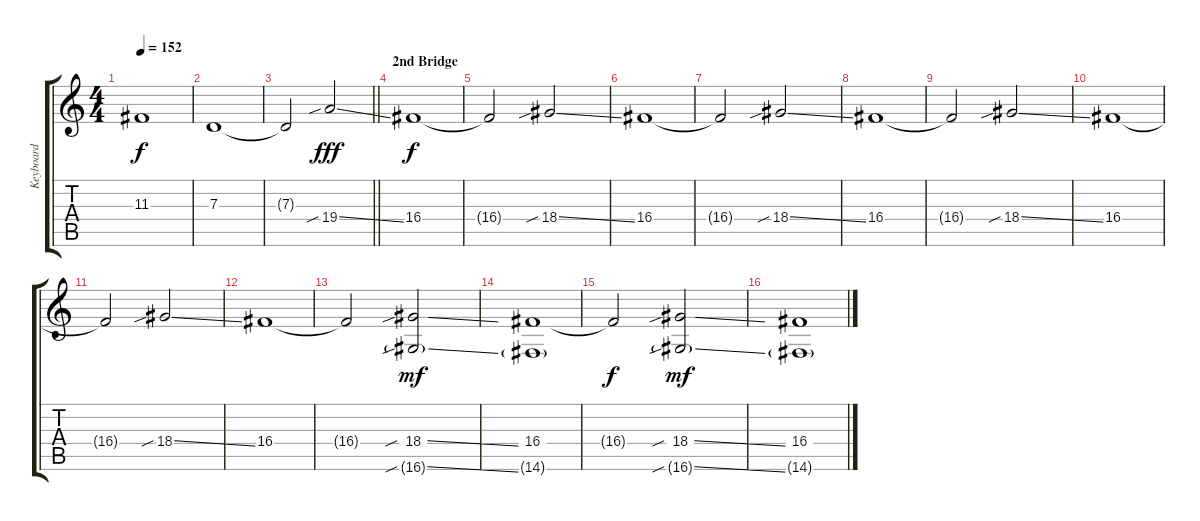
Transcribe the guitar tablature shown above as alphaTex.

\track ("Keyboard" "Keyboard") {instrument pad4choir}
\staff {score tabs}
\tuning (E4 B3 G3 D3 A2 E2) {hide}
\ts (4 4)
\tempo 152
\clef g2
\ks c
11.3.1{dy f} |
7.3.1 |
\barLineRight lightlight
7.3{t}.2 19.4{sib ss}.2{dy fff} |
\section ("" "2nd Bridge")
16.4.1{dy f} |
16.4{t}.2 18.4{sib ss}.2 |
16.4.1 |
16.4{t}.2 18.4{sib ss}.2 |
16.4.1 |
16.4{t}.2 18.4{sib ss}.2 |
16.4.1 |
16.4{t}.2 18.4{sib ss}.2 |
16.4.1 |
16.4{t}.2 (18.4{sib ss} 16.6{sib ss g}).2{dy mf} |
(16.4 14.6{g}).1 |
16.4{t}.2{dy f} (18.4{sib ss} 16.6{sib ss g}).2{dy mf} |
(16.4 14.6{g}).1
